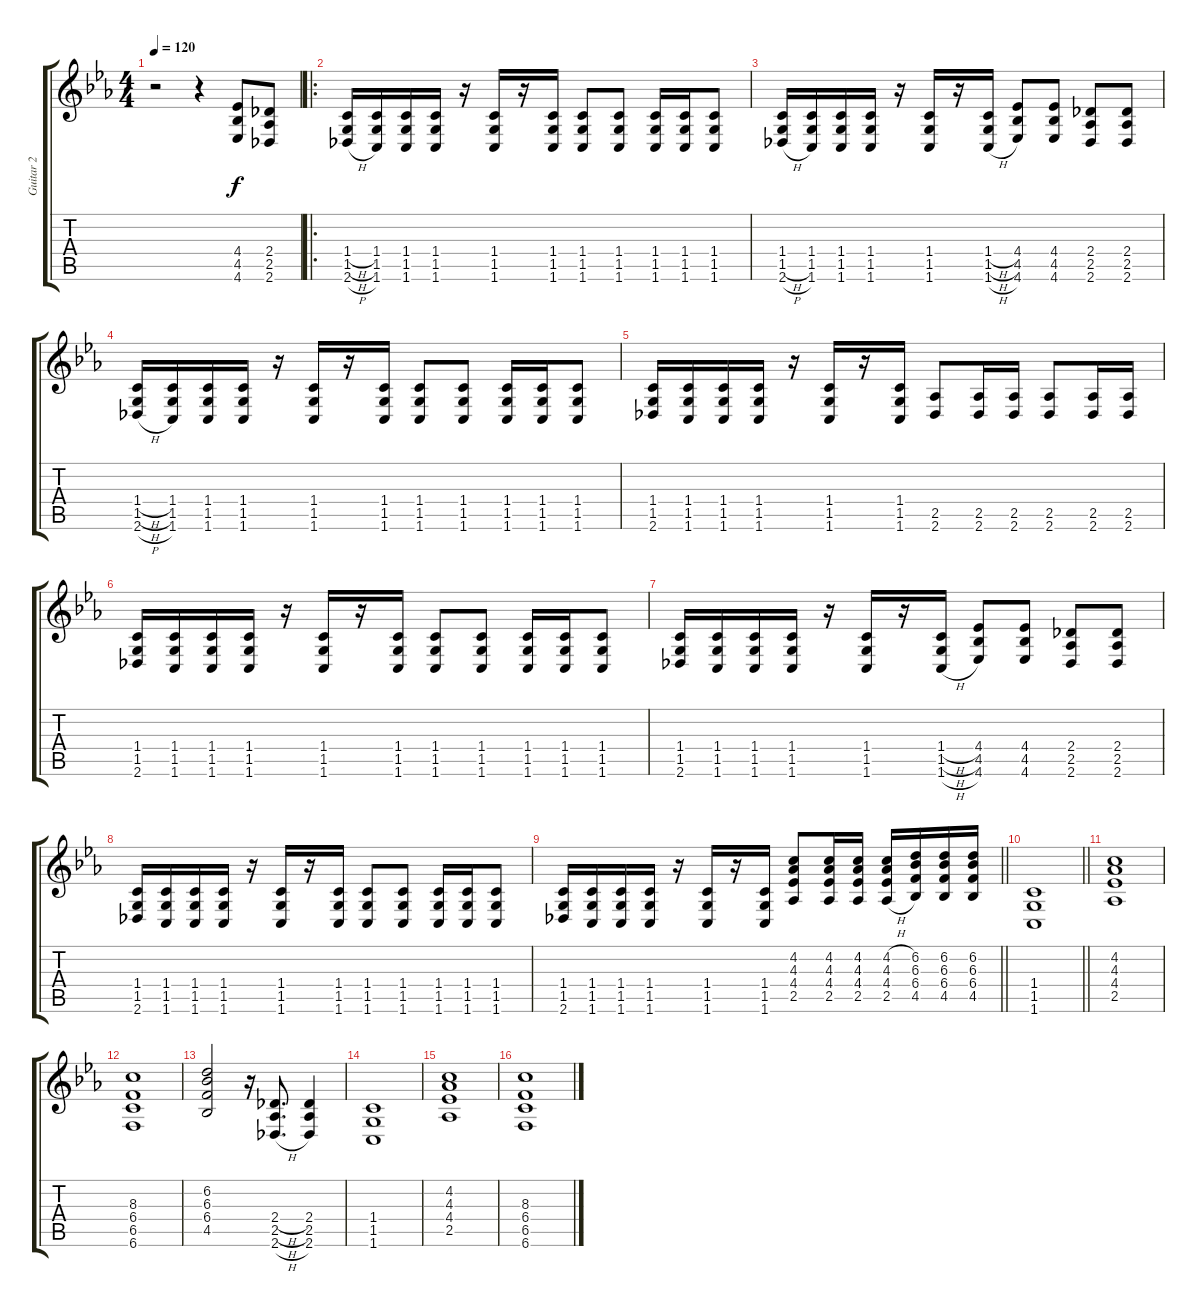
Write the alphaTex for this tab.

\track ("Guitar 2" "Guitar 2") {instrument distortionguitar}
\staff {score tabs}
\tuning (Db4 Ab3 E3 B2 Gb2 B1) {hide}
\ts (4 4)
\tempo 120
\clef g2
\ks eb
r.2{dy f} r.4 (4.4 4.5 4.6).8 (2.4 2.5 2.6).8 |
\ro
(1.4{h} 1.5{h} 2.6{h}).16 (1.4 1.5 1.6).16 (1.4 1.5 1.6).16 (1.4 1.5 1.6).16 r.16 (1.4 1.5 1.6).16 r.16 (1.4 1.5 1.6).16 (1.4 1.5 1.6).8 (1.4 1.5 1.6).8 (1.4 1.5 1.6).16 (1.4 1.5 1.6).16 (1.4 1.5 1.6).8 |
(1.4 1.5{h} 2.6{h}).16 (1.4 1.5 1.6).16 (1.4 1.5 1.6).16 (1.4 1.5 1.6).16 r.16 (1.4 1.5 1.6).16 r.16 (1.4{h} 1.5{h} 1.6{h}).16 (4.4 4.5 4.6).8 (4.4 4.5 4.6).8 (2.4 2.5 2.6).8 (2.4 2.5 2.6).8 |
(1.4{h} 1.5{h} 2.6{h}).16 (1.4 1.5 1.6).16 (1.4 1.5 1.6).16 (1.4 1.5 1.6).16 r.16 (1.4 1.5 1.6).16 r.16 (1.4 1.5 1.6).16 (1.4 1.5 1.6).8 (1.4 1.5 1.6).8 (1.4 1.5 1.6).16 (1.4 1.5 1.6).16 (1.4 1.5 1.6).8 |
(1.4 1.5 2.6).16 (1.4 1.5 1.6).16 (1.4 1.5 1.6).16 (1.4 1.5 1.6).16 r.16 (1.4 1.5 1.6).16 r.16 (1.4 1.5 1.6).16 (2.5 2.6).8 (2.5 2.6).16 (2.5 2.6).16 (2.5 2.6).8 (2.5 2.6).16 (2.5 2.6).16 |
(1.4 1.5 2.6).16 (1.4 1.5 1.6).16 (1.4 1.5 1.6).16 (1.4 1.5 1.6).16 r.16 (1.4 1.5 1.6).16 r.16 (1.4 1.5 1.6).16 (1.4 1.5 1.6).8 (1.4 1.5 1.6).8 (1.4 1.5 1.6).16 (1.4 1.5 1.6).16 (1.4 1.5 1.6).8 |
(1.4 1.5 2.6).16 (1.4 1.5 1.6).16 (1.4 1.5 1.6).16 (1.4 1.5 1.6).16 r.16 (1.4 1.5 1.6).16 r.16 (1.4{h} 1.5{h} 1.6{h}).16 (4.4 4.5 4.6).8 (4.4 4.5 4.6).8 (2.4 2.5 2.6).8 (2.4 2.5 2.6).8 |
(1.4 1.5 2.6).16 (1.4 1.5 1.6).16 (1.4 1.5 1.6).16 (1.4 1.5 1.6).16 r.16 (1.4 1.5 1.6).16 r.16 (1.4 1.5 1.6).16 (1.4 1.5 1.6).8 (1.4 1.5 1.6).8 (1.4 1.5 1.6).16 (1.4 1.5 1.6).16 (1.4 1.5 1.6).8 |
\barLineRight lightlight
(1.4 1.5 2.6).16 (1.4 1.5 1.6).16 (1.4 1.5 1.6).16 (1.4 1.5 1.6).16 r.16 (1.4 1.5 1.6).16 r.16 (1.4 1.5 1.6).16 (4.2 4.3 4.4 2.5).8 (4.2 4.3 4.4 2.5).16 (4.2 4.3 4.4 2.5).16 (4.2{h} 4.3 4.4 2.5{h}).16 (6.2 6.3 6.4 4.5).16 (6.2 6.3 6.4 4.5).16 (6.2 6.3 6.4 4.5).16 |
\barLineRight lightlight
(1.4 1.5 1.6).1 |
(4.2 4.3 4.4 2.5).1 |
(8.3 6.4 6.5 6.6).1 |
(6.2 6.3 6.4 4.5).2 r.16 (2.4{h} 2.5{h} 2.6{h}).8{d} (2.4 2.5 2.6).4 |
(1.4 1.5 1.6).1 |
(4.2 4.3 4.4 2.5).1 |
(8.3 6.4 6.5 6.6).1
